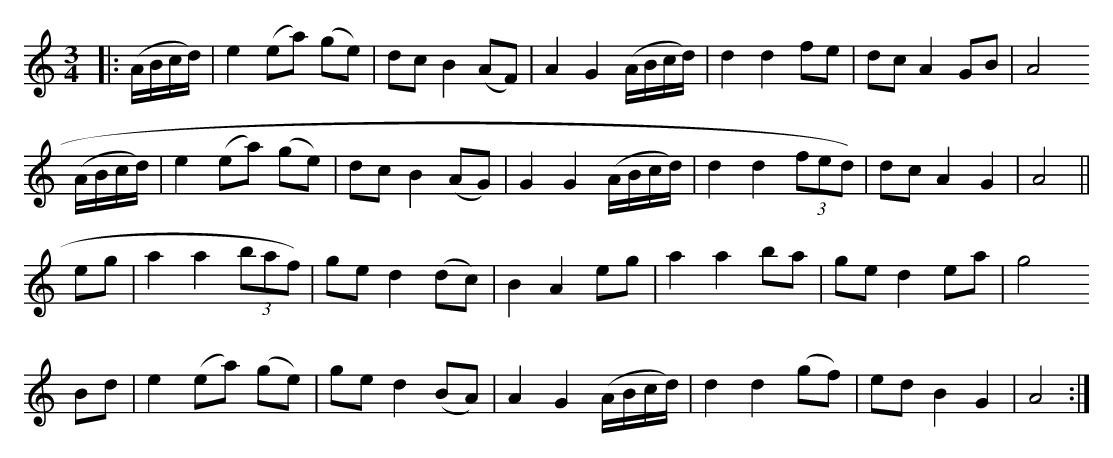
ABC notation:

X:1
M:3/4
K:Amin
|:(A/B/c/d/)|e2 (ea) (ge)|dc B2 (AF)|A2 G2 (A/B/c/d/)|d2 d2 fe|dc A2 GB|A4
(A/B/c/d/)|e2 (ea) (ge)|dc B2 (AG)|G2 G2 (A/B/c/d/)|d2 d2 (3fed )|dc A2 G2|A4||
eg|a2 a2 (3baf )|ge d2 (dc)|B2 A2 eg|a2 a2 ba|ge d2 ea|g4
Bd|e2 (ea) (ge)|ge d2 (BA)|A2 G2 (A/B/c/d/)|d2 d2 (gf)|ed B2 G2|A4:|
